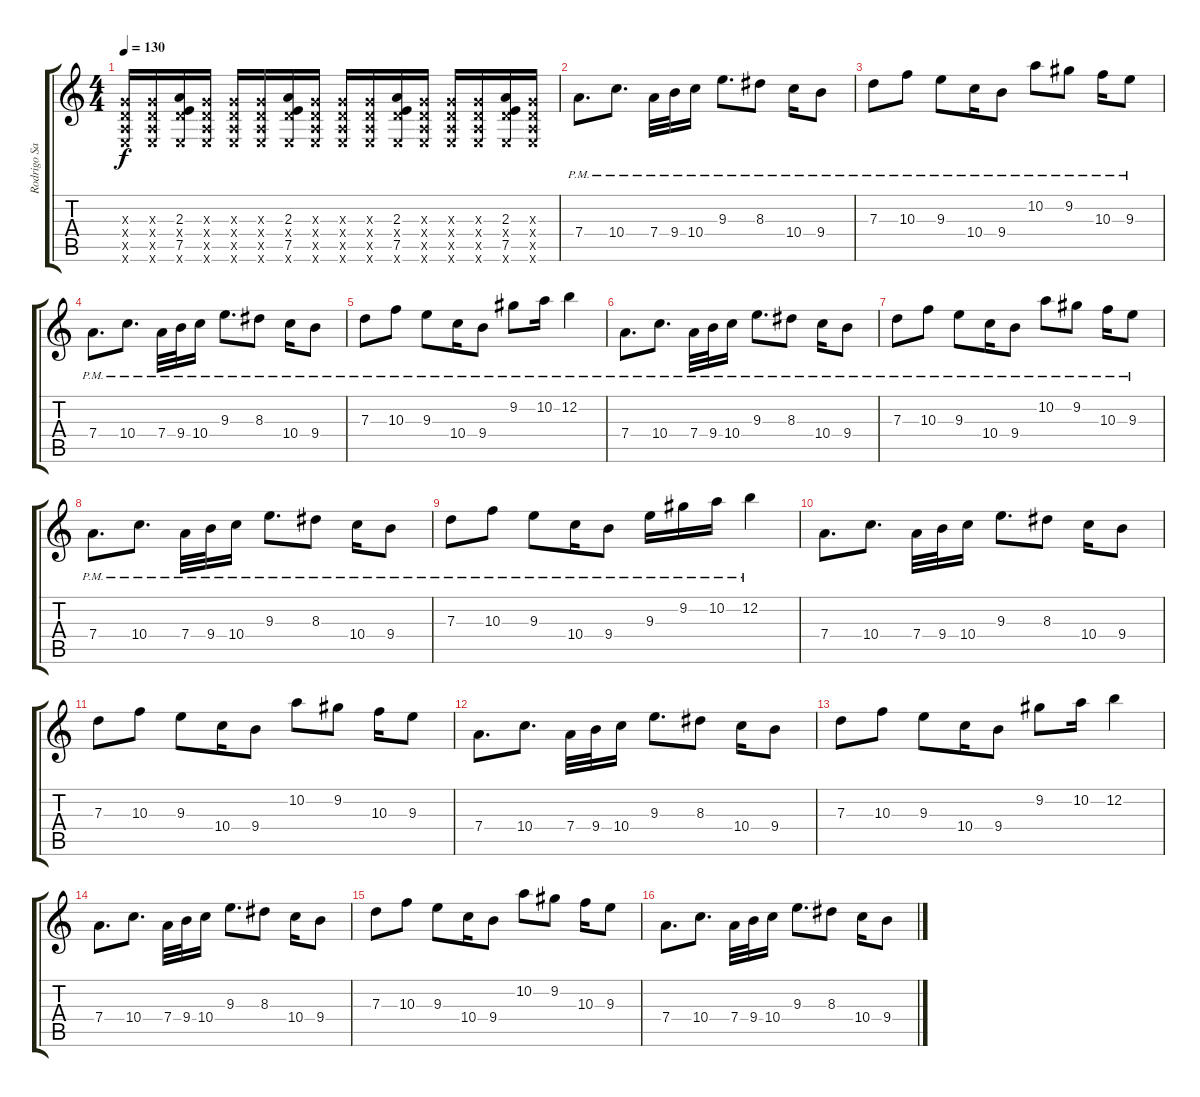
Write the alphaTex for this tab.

\track ("Rodrigo Sanchez" "Rodrigo Sa") {instrument acousticguitarnylon}
\staff {score tabs}
\tuning (E4 B3 G3 D3 A2 E2) {hide}
\ts (4 4)
\tempo 130
\clef g2
\ks c
(0.3{x} 0.4{x} 0.5{x} 0.6{x}).16{dy f} (0.3{x} 0.4{x} 0.5{x} 0.6{x}).16 (2.3 0.4{x} 7.5 0.6{x}).16 (0.3{x} 0.4{x} 0.5{x} 0.6{x}).16 (0.3{x} 0.4{x} 0.5{x} 0.6{x}).16 (0.3{x} 0.4{x} 0.5{x} 0.6{x}).16 (2.3 0.4{x} 7.5 0.6{x}).16 (0.3{x} 0.4{x} 0.5{x} 0.6{x}).16 (0.3{x} 0.4{x} 0.5{x} 0.6{x}).16 (0.3{x} 0.4{x} 0.5{x} 0.6{x}).16 (2.3 0.4{x} 7.5 0.6{x}).16 (0.3{x} 0.4{x} 0.5{x} 0.6{x}).16 (0.3{x} 0.4{x} 0.5{x} 0.6{x}).16 (0.3{x} 0.4{x} 0.5{x} 0.6{x}).16 (2.3 0.4{x} 7.5 0.6{x}).16 (0.3{x} 0.4{x} 0.5{x} 0.6{x}).16 |
7.4{pm}.8{d} 10.4{pm}.8{d} 7.4{pm}.32 9.4{pm}.32 10.4{pm}.16 9.3{pm}.8{d} 8.3{pm}.8 10.4{pm}.16 9.4{pm}.8 |
7.3{pm}.8 10.3{pm}.8 9.3{pm}.8 10.4{pm}.16 9.4{pm}.8 10.2{pm}.8 9.2{pm}.8 10.3{pm}.16 9.3{pm}.8 |
7.4{pm}.8{d} 10.4{pm}.8{d} 7.4{pm}.32 9.4{pm}.32 10.4{pm}.16 9.3{pm}.8{d} 8.3{pm}.8 10.4{pm}.16 9.4{pm}.8 |
7.3{pm}.8 10.3{pm}.8 9.3{pm}.8 10.4{pm}.16 9.4{pm}.8 9.2{pm}.8 10.2{pm}.16 12.2{pm}.4 |
7.4{pm}.8{d} 10.4{pm}.8{d} 7.4{pm}.32 9.4{pm}.32 10.4{pm}.16 9.3{pm}.8{d} 8.3{pm}.8 10.4{pm}.16 9.4{pm}.8 |
7.3{pm}.8 10.3{pm}.8 9.3{pm}.8 10.4{pm}.16 9.4{pm}.8 10.2{pm}.8 9.2{pm}.8 10.3{pm}.16 9.3{pm}.8 |
7.4{pm}.8{d} 10.4{pm}.8{d} 7.4{pm}.32 9.4{pm}.32 10.4{pm}.16 9.3{pm}.8{d} 8.3{pm}.8 10.4{pm}.16 9.4{pm}.8 |
7.3{pm}.8 10.3{pm}.8 9.3{pm}.8 10.4{pm}.16 9.4{pm}.8 9.3{pm}.16 9.2{pm}.16 10.2{pm}.16 12.2{pm}.4 |
7.4.8{d} 10.4.8{d} 7.4.32 9.4.32 10.4.16 9.3.8{d} 8.3.8 10.4.16 9.4.8 |
7.3.8 10.3.8 9.3.8 10.4.16 9.4.8 10.2.8 9.2.8 10.3.16 9.3.8 |
7.4.8{d} 10.4.8{d} 7.4.32 9.4.32 10.4.16 9.3.8{d} 8.3.8 10.4.16 9.4.8 |
7.3.8 10.3.8 9.3.8 10.4.16 9.4.8 9.2.8 10.2.16 12.2.4 |
7.4.8{d} 10.4.8{d} 7.4.32 9.4.32 10.4.16 9.3.8{d} 8.3.8 10.4.16 9.4.8 |
7.3.8 10.3.8 9.3.8 10.4.16 9.4.8 10.2.8 9.2.8 10.3.16 9.3.8 |
7.4.8{d} 10.4.8{d} 7.4.32 9.4.32 10.4.16 9.3.8{d} 8.3.8 10.4.16 9.4.8
